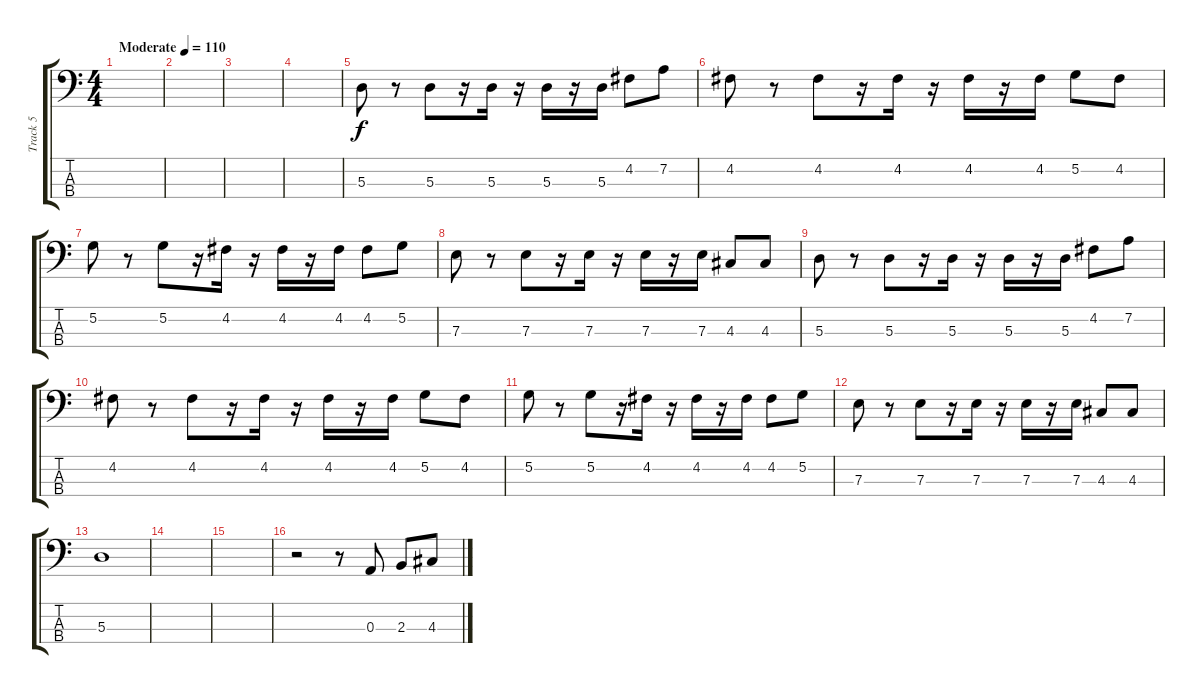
\track ("Track 5" "Track 5") {instrument electricbasspick}
\staff {score tabs}
\tuning (G2 D2 A1 E1) {hide}
\ts (4 4)
\tempo (110 "Moderate")
\clef f4
\ks c
|
|
|
|
5.3.8 r.8 5.3.8 r.16 5.3.16 r.16 5.3.16 r.16 5.3.16 4.2.8 7.2.8 |
4.2.8 r.8 4.2.8 r.16 4.2.16 r.16 4.2.16 r.16 4.2.16 5.2.8 4.2.8 |
5.2.8 r.8 5.2.8 r.16 4.2.16 r.16 4.2.16 r.16 4.2.16 4.2.8 5.2.8 |
7.3.8 r.8 7.3.8 r.16 7.3.16 r.16 7.3.16 r.16 7.3.16 4.3.8 4.3.8 |
5.3.8 r.8 5.3.8 r.16 5.3.16 r.16 5.3.16 r.16 5.3.16 4.2.8 7.2.8 |
4.2.8 r.8 4.2.8 r.16 4.2.16 r.16 4.2.16 r.16 4.2.16 5.2.8 4.2.8 |
5.2.8 r.8 5.2.8 r.16 4.2.16 r.16 4.2.16 r.16 4.2.16 4.2.8 5.2.8 |
7.3.8 r.8 7.3.8 r.16 7.3.16 r.16 7.3.16 r.16 7.3.16 4.3.8 4.3.8 |
5.3.1 |
|
|
r.2 r.8 0.3.8 2.3.8 4.3.8
